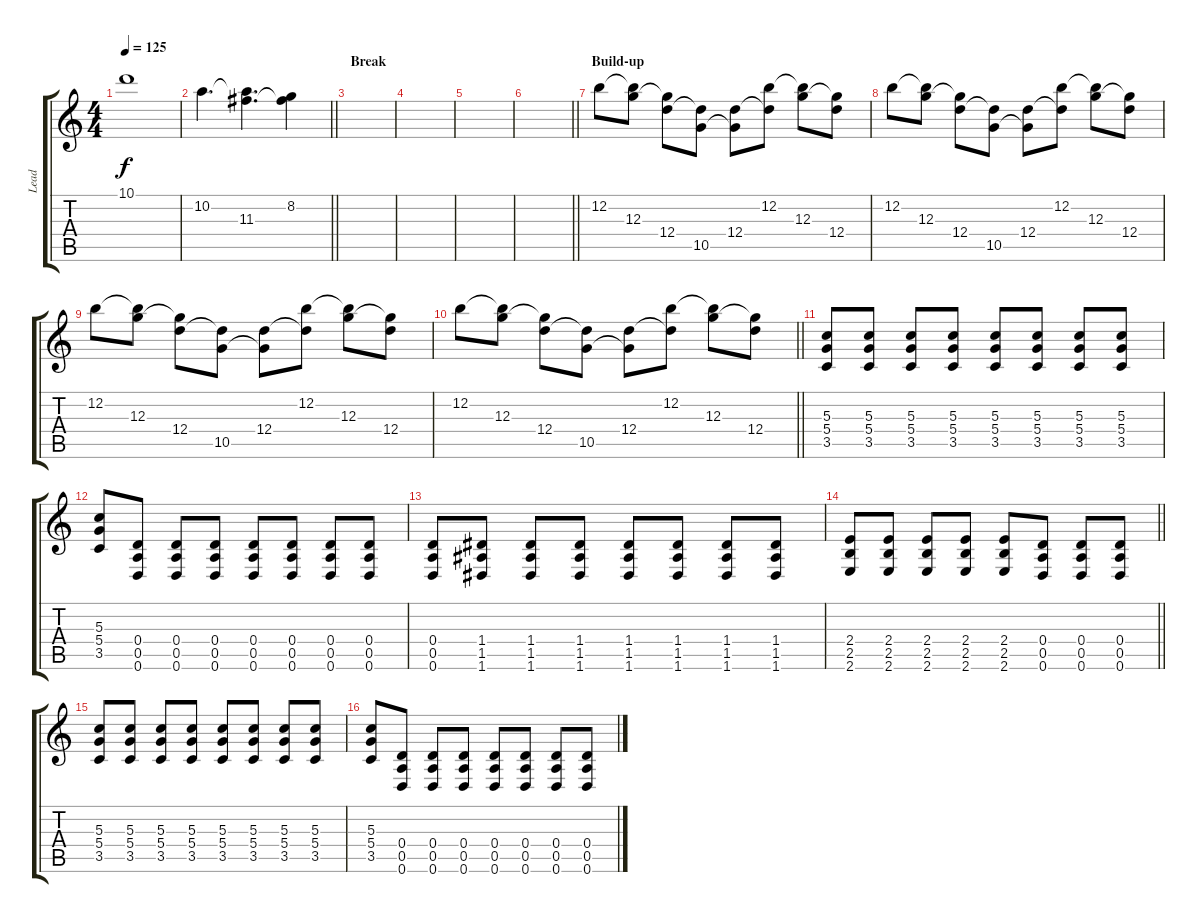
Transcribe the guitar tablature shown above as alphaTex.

\track ("Lead" "Lead") {instrument distortionguitar}
\staff {score tabs}
\tuning (E4 B3 G3 D3 A2 D2) {hide}
\ts (4 4)
\tempo 125
\clef g2
\ks c
10.1{t}.1{dy f} |
\barLineRight lightlight
10.2.4{d} (10.2{t} 11.3).4{d} (8.2 11.3{t}).4 |
\section ("" "Break")
|
|
|
\barLineRight lightlight
|
\section ("" "Build-up")
12.2.8 (12.2{t} 12.3).8 (12.3{t} 12.4).8 (12.4{t} 10.5).8 (12.4 10.5{t}).8 (12.2 12.4{t}).8 (12.2{t} 12.3).8 (12.3{t} 12.4).8 |
12.2.8 (12.2{t} 12.3).8 (12.3{t} 12.4).8 (12.4{t} 10.5).8 (12.4 10.5{t}).8 (12.2 12.4{t}).8 (12.2{t} 12.3).8 (12.3{t} 12.4).8 |
12.2.8 (12.2{t} 12.3).8 (12.3{t} 12.4).8 (12.4{t} 10.5).8 (12.4 10.5{t}).8 (12.2 12.4{t}).8 (12.2{t} 12.3).8 (12.3{t} 12.4).8 |
\barLineRight lightlight
12.2.8 (12.2{t} 12.3).8 (12.3{t} 12.4).8 (12.4{t} 10.5).8 (12.4 10.5{t}).8 (12.2 12.4{t}).8 (12.2{t} 12.3).8 (12.3{t} 12.4).8 |
\section ("" "")
(5.3 5.4 3.5).8 (5.3 5.4 3.5).8 (5.3 5.4 3.5).8 (5.3 5.4 3.5).8 (5.3 5.4 3.5).8 (5.3 5.4 3.5).8 (5.3 5.4 3.5).8 (5.3 5.4 3.5).8 |
(5.3 5.4 3.5).8 (0.4 0.5 0.6).8 (0.4 0.5 0.6).8 (0.4 0.5 0.6).8 (0.4 0.5 0.6).8 (0.4 0.5 0.6).8 (0.4 0.5 0.6).8 (0.4 0.5 0.6).8 |
(0.4 0.5 0.6).8 (1.4 1.5 1.6).8 (1.4 1.5 1.6).8 (1.4 1.5 1.6).8 (1.4 1.5 1.6).8 (1.4 1.5 1.6).8 (1.4 1.5 1.6).8 (1.4 1.5 1.6).8 |
\barLineRight lightlight
(2.4 2.5 2.6).8 (2.4 2.5 2.6).8 (2.4 2.5 2.6).8 (2.4 2.5 2.6).8 (2.4 2.5 2.6).8 (0.4 0.5 0.6).8 (0.4 0.5 0.6).8 (0.4 0.5 0.6).8 |
(5.3 5.4 3.5).8 (5.3 5.4 3.5).8 (5.3 5.4 3.5).8 (5.3 5.4 3.5).8 (5.3 5.4 3.5).8 (5.3 5.4 3.5).8 (5.3 5.4 3.5).8 (5.3 5.4 3.5).8 |
(5.3 5.4 3.5).8 (0.4 0.5 0.6).8 (0.4 0.5 0.6).8 (0.4 0.5 0.6).8 (0.4 0.5 0.6).8 (0.4 0.5 0.6).8 (0.4 0.5 0.6).8 (0.4 0.5 0.6).8
